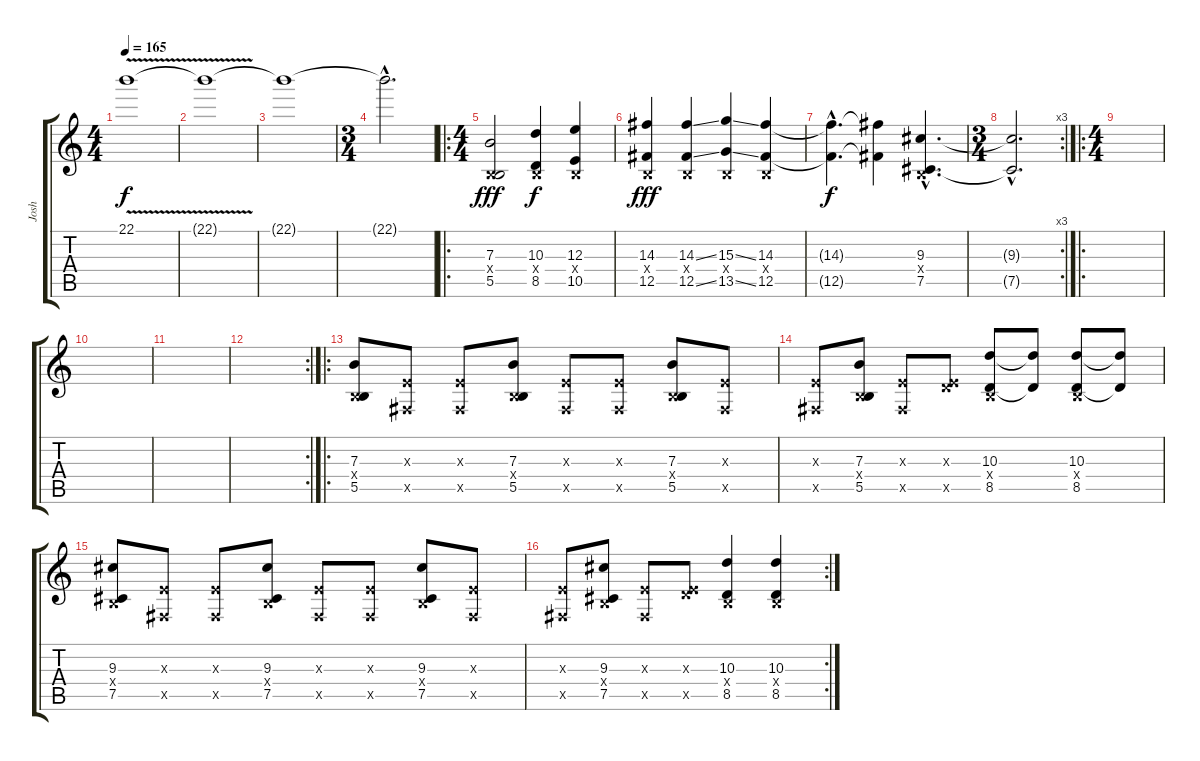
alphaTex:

\track ("Josh" "Josh") {instrument overdrivenguitar}
\staff {score tabs}
\tuning (Db4 Ab3 E3 B2 Gb2 B1) {hide}
\ts (4 4)
\tempo 165
\clef g2
\ks c
22.1{v}.1{dy f} |
22.1{t}.1 |
22.1{t}.1 |
\ts (3 4)
22.1{hac t}.2{d} |
\ro
\ts (4 4)
(7.3 0.4{x} 5.5).2{dy fff volume 9 balance 0 instrument overdrivenguitar} (10.3 0.4{x} 8.5).4{dy f} (12.3 0.4{x} 10.5).4 |
(14.3 0.4{x} 12.5).4{dy fff} (14.3{ss} 0.4{x} 12.5{ss}).4 (15.3{ss} 0.4{x} 13.5{ss}).4 (14.3 0.4{x} 12.5).4 |
(14.3{hac t} 12.5{hac t}).4{d dy f} (14.3{t} 12.5{t}).4 (9.3{hac} 0.4{hac x} 7.5{hac}).4{d} |
\rc 3
\ts (3 4)
(9.3{hac t} 7.5{hac t}).2{d} |
\ro
\ts (4 4)
|
|
|
\rc 2
|
\ro
(7.3 0.4{x} 5.5).8 (0.3{x} 0.5{x}).8 (0.3{x} 0.5{x}).8 (7.3 0.4{x} 5.5).8 (0.3{x} 0.5{x}).8 (0.3{x} 0.5{x}).8 (7.3 0.4{x} 5.5).8 (0.3{x} 0.5{x}).8 |
(0.3{x} 0.5{x}).8 (7.3 0.4{x} 5.5).8 (0.3{x} 0.5{x}).8 (0.3{x} 8.5{x}).8 (10.3 0.4{x} 8.5).8 (10.3{t} 8.5{t}).8 (10.3 0.4{x} 8.5).8 (10.3{t} 8.5{t}).8 |
(9.3 0.4{x} 7.5).8 (0.3{x} 0.5{x}).8 (0.3{x} 0.5{x}).8 (9.3 0.4{x} 7.5).8 (0.3{x} 0.5{x}).8 (0.3{x} 0.5{x}).8 (9.3 0.4{x} 7.5).8 (0.3{x} 0.5{x}).8 |
\rc 2
(0.3{x} 0.5{x}).8 (9.3 0.4{x} 7.5).8 (0.3{x} 0.5{x}).8 (0.3{x} 8.5{x}).8 (10.3 0.4{x} 8.5).4 (10.3 0.4{x} 8.5).4
